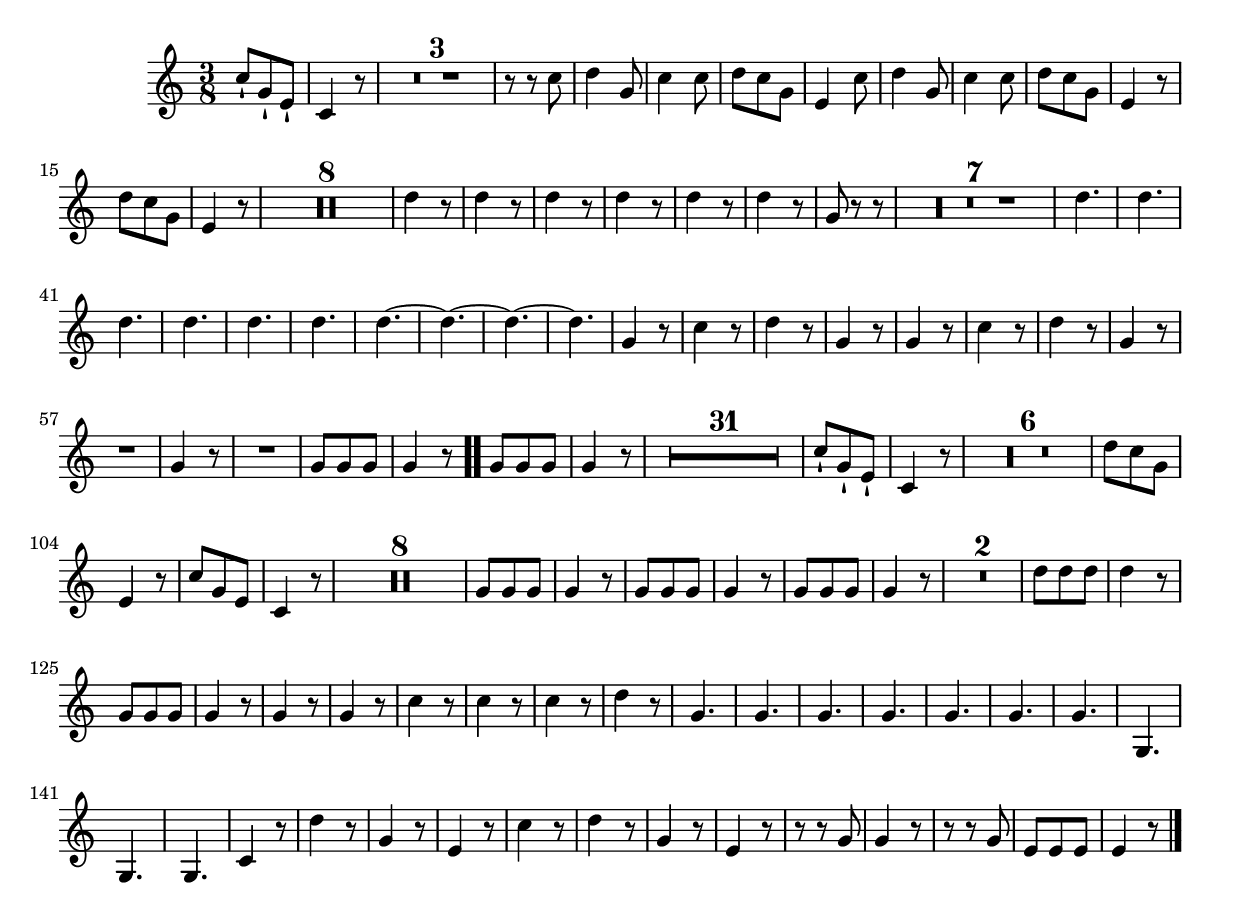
\version "2.10.25"      %Gossec - Symphonie si b�mol
                        %Cor2 - 3e mvt  
\relative c''{
\clef treble
\key c \major
\time 3/8




c8-| g-| e-|
c4 r8
\set Score.skipBars = ##t R4. * 3
%
%
r8 r c'
d4 g,8
c4 c8    % SIEBER: c8 c4
d c g
e4 c'8
d4 g,8
c4 c8
d c g
e4 r8
d' c g
e4 r8
\set Score.skipBars = ##t R4. * 8
%
%
%
%
%
%
%
d'4 r8
\repeat unfold 5 {d4 r8}
%
%
%
%
g, r r
\set Score.skipBars = ##t R4. * 7
%
%
%
%
%
%
d'4.
d
d
d
d
d
d ~
d ~
d ~
d
g,4 r8
c4 r8
d4 r8
g,4 r8
g4 r8
c4 r8
d4 r8
g,4 r8
R4.
g4 r8
R4.
g8 g g
g4 r8 \bar ".|."
g8 g g
g4 r8
\set Score.skipBars = ##t R4. * 31
c8-| g-| e-|
c4 r8
\set Score.skipBars = ##t R4. * 6
%
%
%
%
%
d'8 c g
e4 r8
c' g e
c4 r8
\set Score.skipBars = ##t R4. * 8
%
%
%
%
%
%
%
g'8 g g
g4 r8
g g g
g4 r8
g g g 
g4 r8
\set Score.skipBars = ##t R4. * 2
%
d'8 d d     % SIEBER: c c c
d4 r8
g, g g
g4 r8
g4 r8
g4 r8
c4 r8
c4 r8
c4 r8
d4 r8
g,4.
\repeat unfold 6 {g}
g,
g
g
c4 r8
d'4 r8
g,4 r8
e4 r8
c'4 r8
d4 r8
g,4 r8
e4 r8
r r g
g4 r8
r r g
e e e
e4 r8 \bar "|." 
}
